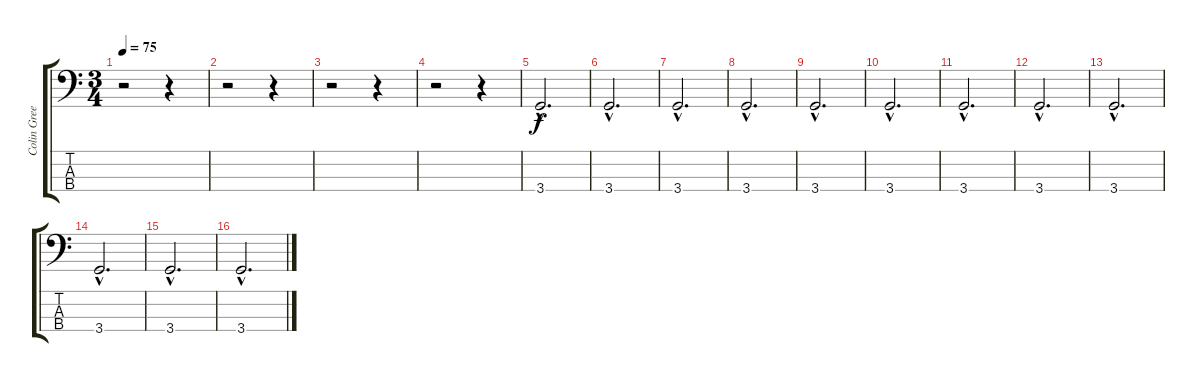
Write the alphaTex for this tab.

\track ("Colin Greenwood" "Colin Gree") {instrument electricbassfinger}
\staff {score tabs}
\tuning (G2 D2 A1 E1) {hide}
\ts (3 4)
\tempo 75
\clef f4
\ks c
r.2{dy f instrument electricbassfinger} r.4 |
r.2 r.4 |
r.2 r.4 |
r.2 r.4 |
3.4{hac}.2{d} |
3.4{hac}.2{d} |
3.4{hac}.2{d} |
3.4{hac}.2{d} |
3.4{hac}.2{d} |
3.4{hac}.2{d} |
3.4{hac}.2{d} |
3.4{hac}.2{d} |
3.4{hac}.2{d} |
3.4{hac}.2{d} |
3.4{hac}.2{d} |
3.4{hac}.2{d}
